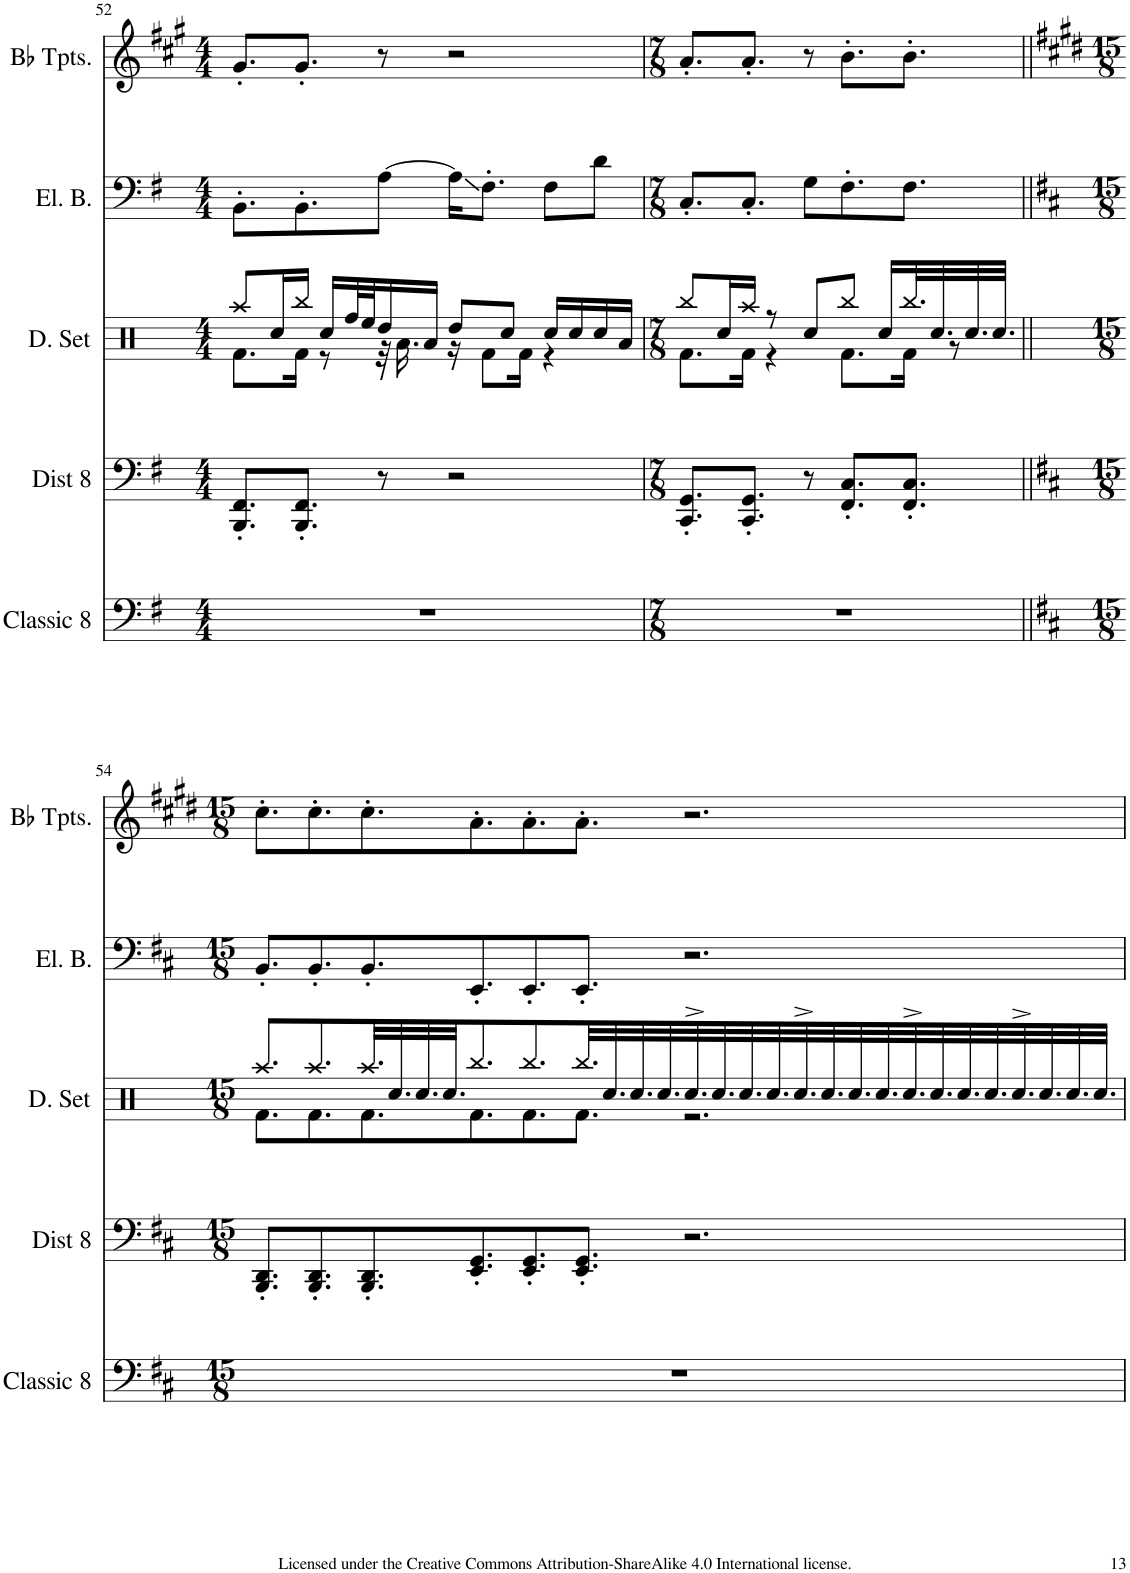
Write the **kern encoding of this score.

**kern	**kern	**kern	**kern	**kern
*part5	*part4	*part3	*part2	*part1
*staff5	*staff4	*staff3	*staff2	*staff1
*I"8-string Classical Guitar	*I"8-string Distorted Guitar	*I"Drumset	*I"5-str. Electric Bass	*I"Two Bb Trumpets
*I'Classic 8	*I'Dist 8	*I'D. Set	*I'El. B.	*I'Bb Tpts.
!!LO:PB:g=z
*clefF4	*clefF4	*clefX	*clefF4	*clefG2
*	*	*	*Trd7c12	*Trd1c2
*k[f#]	*k[f#]	*k[]	*k[f#]	*k[f#c#g#]
*M4/4	*M4/4	*M4/4	*M4/4	*M4/4
=52	=52	=52	=52	=52
*	*	*^	*	*
1r	8.BBB/' 8.FF#/'L	8Raa/L	8.Rf\L	8.BB'\L	8.g#'/L
.	.	16Rcc/L	.	.	.
.	8.BBB/' 8.FF#/'J	16Rbb/JJ	16Rf\Jk	8.BB'\	8.g#'/J
.	.	16Rcc/LL	8r	.	.
.	.	32Rff/L	.	.	.
.	.	32Ree/J	.	.	.
.	8r	16Rdd/	32r	[8A\J	8r
.	.	.	16.Ra\	.	.
.	.	16Ra/JJ	.	.	.
.	2r	8Rdd/L	16r	16A\KL]	2r
.	.	.	8Rf\L	8.F#'\J	.
.	.	8Rcc/J	.	.	.
.	.	.	16Rf\Jk	.	.
.	.	16Rcc/LL	4r	8F#\L	.
.	.	16Rcc/	.	.	.
.	.	16Rcc/	.	8d\J	.
.	.	16Ra/JJ	.	.	.
=53	=53	=53	=53	=53	=53
*M7/8	*M7/8	*M7/8	*	*M7/8	*M7/8
2..r	8.CC/' 8.GG/'L	8Rbb/L	8.Rf\L	8.C'/L	8.a'/L
.	.	16Rcc/L	.	.	.
.	8.CC/' 8.GG/'J	16Raa/JJ	16Rf\Jk	8.C'/J	8.a'/J
.	.	8r	4r	.	.
.	8r	8Rcc/L	.	8G\L	8r
.	8.FF#/' 8.C/'L	8Rbb/J	8.Rf\L	8.F#'\	8.b'\L
.	.	16Rcc/LL	.	.	.
.	8.FF#/' 8.C/'J	32.Rbb/L	16Rf\Jk	8.F#\J	8.b'\J
.	.	32.Rcc/	.	.	.
.	.	.	8r	.	.
.	.	32.Rcc/	.	.	.
.	.	32.Rcc/JJJ	.	.	.
!!LO:LB:g=z
=54||	=54||	=54||	=54||	=54||	=54||
*k[f#c#]	*k[f#c#]	*	*	*k[f#c#]	*k[f#c#g#d#]
*M15/8	*M15/8	*M15/8	*	*M15/8	*M15/8
1...r	8.BBB/' 8.DD/'L	8.Raa/L	8.Rf\L	8.BB'/L	8.cc#'\L
.	8.BBB/' 8.DD/'	8.Raa/	8.Rf\	8.BB'/	8.cc#'\
.	8.BBB/' 8.DD/'	32.Raa/LL	8.Rf\	8.BB'/	8.cc#'\
.	.	32.Rcc/	.	.	.
.	.	32.Rcc/	.	.	.
.	.	32.Rcc/JJ	.	.	.
.	8.EE/' 8.GG/'	8.Rbb/	8.Rf\	8.EE'/	8.a'\
.	8.EE/' 8.GG/'	8.Rbb/	8.Rf\	8.EE'/	8.a'\
.	8.EE/' 8.GG/'J	32.Rbb/LL	8.Rf\J	8.EE'/J	8.a'\J
.	.	32.Rcc/	.	.	.
.	.	32.Rcc/	.	.	.
.	.	32.Rcc/	.	.	.
.	2.r	32.Rcc^/	2.r	2.r	2.r
.	.	32.Rcc/	.	.	.
.	.	32.Rcc/	.	.	.
.	.	32.Rcc/	.	.	.
.	.	32.Rcc^/	.	.	.
.	.	32.Rcc/	.	.	.
.	.	32.Rcc/	.	.	.
.	.	32.Rcc/	.	.	.
.	.	32.Rcc^/	.	.	.
.	.	32.Rcc/	.	.	.
.	.	32.Rcc/	.	.	.
.	.	32.Rcc/	.	.	.
.	.	32.Rcc^/	.	.	.
.	.	32.Rcc/	.	.	.
.	.	32.Rcc/	.	.	.
.	.	32.Rcc/JJJ	.	.	.
*	*	*v	*v	*	*
=	=	=	=	=
*-	*-	*-	*-	*-
